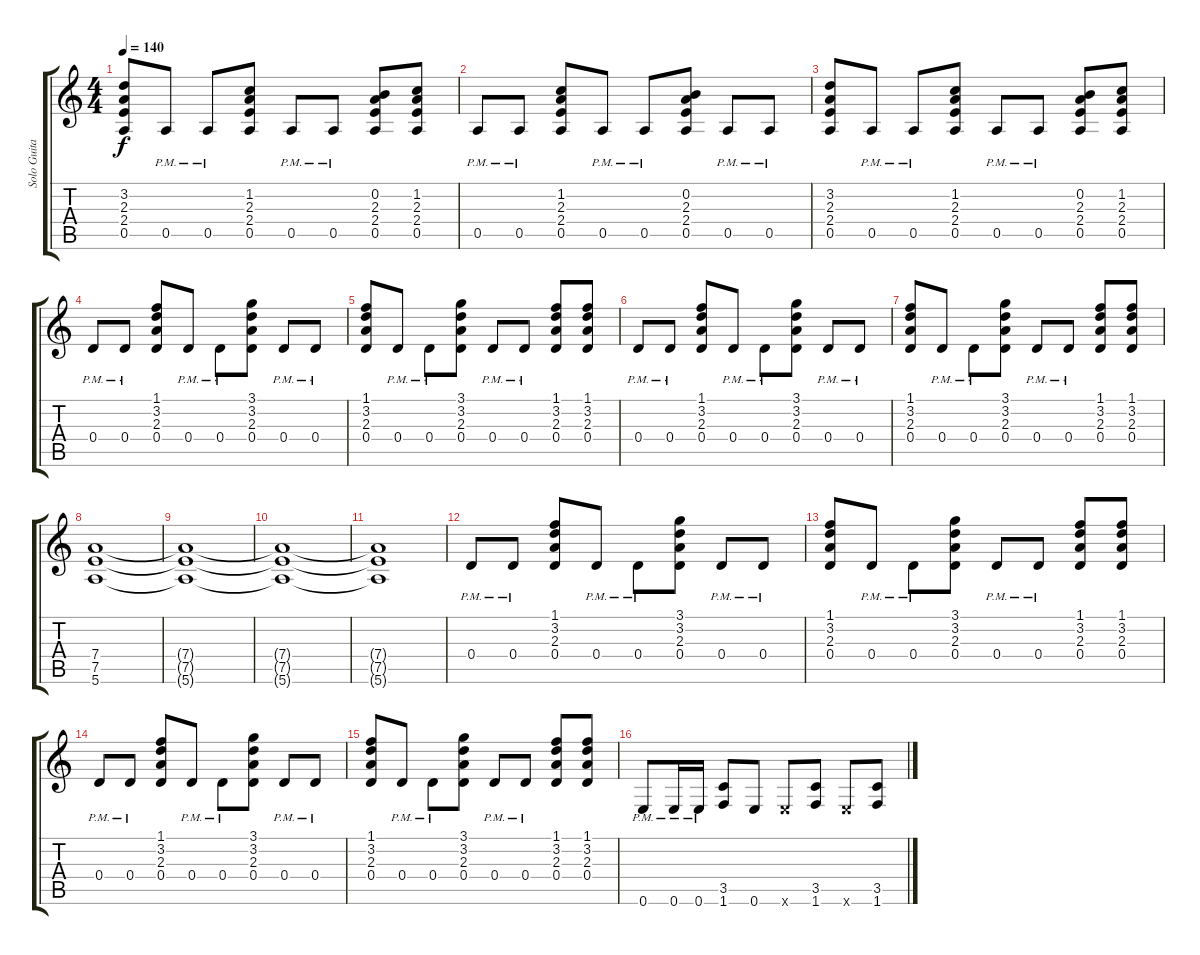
\track ("Solo Guitar" "Solo Guita") {instrument overdrivenguitar}
\staff {score tabs}
\tuning (E4 B3 G3 D3 A2 E2) {hide}
\ts (4 4)
\tempo 140
\clef g2
\ks c
(3.2 2.3 2.4 0.5).8{dy f} 0.5{pm}.8 0.5{pm}.8 (1.2 2.3 2.4 0.5).8 0.5{pm}.8 0.5{pm}.8 (0.2 2.3 2.4 0.5).8 (1.2 2.3 2.4 0.5).8 |
0.5{pm}.8 0.5{pm}.8 (1.2 2.3 2.4 0.5).8 0.5{pm}.8 0.5{pm}.8 (0.2 2.3 2.4 0.5).8 0.5{pm}.8 0.5{pm}.8 |
(3.2 2.3 2.4 0.5).8 0.5{pm}.8 0.5{pm}.8 (1.2 2.3 2.4 0.5).8 0.5{pm}.8 0.5{pm}.8 (0.2 2.3 2.4 0.5).8 (1.2 2.3 2.4 0.5).8 |
0.4{pm}.8 0.4{pm}.8 (1.1 3.2 2.3 0.4).8 0.4{pm}.8 0.4{pm}.8 (3.1 3.2 2.3 0.4).8 0.4{pm}.8 0.4{pm}.8 |
(1.1 3.2 2.3 0.4).8 0.4{pm}.8 0.4{pm}.8 (3.1 3.2 2.3 0.4).8 0.4{pm}.8 0.4{pm}.8 (1.1 3.2 2.3 0.4).8 (1.1 3.2 2.3 0.4).8 |
0.4{pm}.8 0.4{pm}.8 (1.1 3.2 2.3 0.4).8 0.4{pm}.8 0.4{pm}.8 (3.1 3.2 2.3 0.4).8 0.4{pm}.8 0.4{pm}.8 |
(1.1 3.2 2.3 0.4).8 0.4{pm}.8 0.4{pm}.8 (3.1 3.2 2.3 0.4).8 0.4{pm}.8 0.4{pm}.8 (1.1 3.2 2.3 0.4).8 (1.1 3.2 2.3 0.4).8 |
(7.4 7.5 5.6).1 |
(7.4{t} 7.5{t} 5.6{t}).1 |
(7.4{t} 7.5{t} 5.6{t}).1 |
(7.4{t} 7.5{t} 5.6{t}).1 |
0.4{pm}.8 0.4{pm}.8 (1.1 3.2 2.3 0.4).8 0.4{pm}.8 0.4{pm}.8 (3.1 3.2 2.3 0.4).8 0.4{pm}.8 0.4{pm}.8 |
(1.1 3.2 2.3 0.4).8 0.4{pm}.8 0.4{pm}.8 (3.1 3.2 2.3 0.4).8 0.4{pm}.8 0.4{pm}.8 (1.1 3.2 2.3 0.4).8 (1.1 3.2 2.3 0.4).8 |
0.4{pm}.8 0.4{pm}.8 (1.1 3.2 2.3 0.4).8 0.4{pm}.8 0.4{pm}.8 (3.1 3.2 2.3 0.4).8 0.4{pm}.8 0.4{pm}.8 |
(1.1 3.2 2.3 0.4).8 0.4{pm}.8 0.4{pm}.8 (3.1 3.2 2.3 0.4).8 0.4{pm}.8 0.4{pm}.8 (1.1 3.2 2.3 0.4).8 (1.1 3.2 2.3 0.4).8 |
0.6{pm}.8 0.6{pm}.16 0.6{pm}.16 (3.5 1.6).8 0.6.8 0.6{x}.8 (3.5 1.6).8 0.6{x}.8 (3.5 1.6).8
